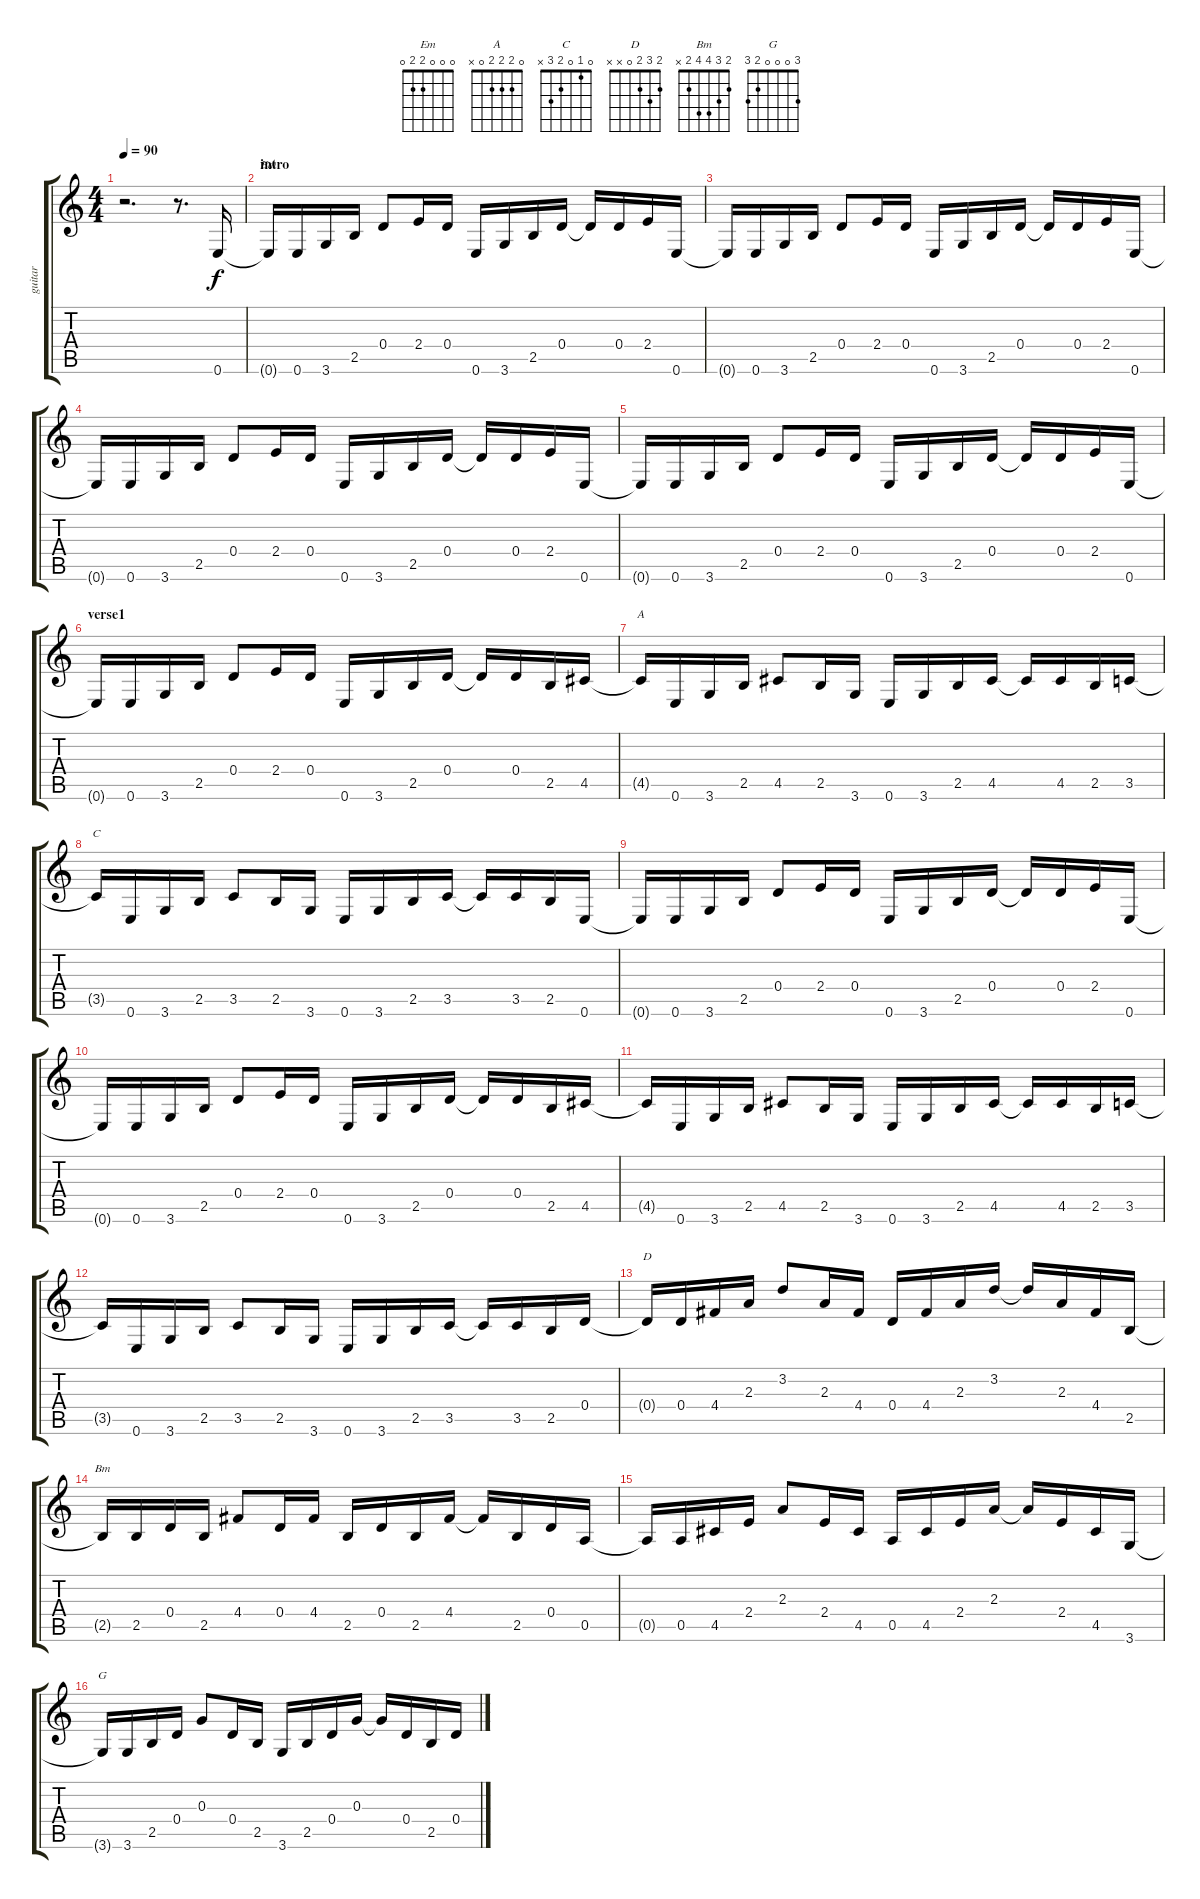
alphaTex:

\track ("guitar" "guitar") {instrument overdrivenguitar}
\staff {score tabs}
\tuning (E4 B3 G3 D3 A2 E2) {hide}
\chord ("Em" 0 0 0 2 2 0)
\chord ("A" 0 2 2 2 0 x)
\chord ("C" 0 1 0 2 3 x)
\chord ("D" 2 3 2 0 x x)
\chord ("Bm" 2 3 4 4 2 x)
\chord ("G" 3 0 0 0 2 3)
\ts (4 4)
\tempo 90
\clef g2
\ks c
r.2{d dy f instrument overdrivenguitar} r.8{d} 0.6.16 |
\section ("" "intro")
0.6{t}.16{ch "Em"} 0.6.16 3.6.16 2.5.16 0.4.8 2.4.16 0.4.16 0.6.16 3.6.16 2.5.16 0.4.16 0.4{t}.16 0.4.16 2.4.16 0.6.16 |
0.6{t}.16 0.6.16 3.6.16 2.5.16 0.4.8 2.4.16 0.4.16 0.6.16 3.6.16 2.5.16 0.4.16 0.4{t}.16 0.4.16 2.4.16 0.6.16 |
0.6{t}.16 0.6.16 3.6.16 2.5.16 0.4.8 2.4.16 0.4.16 0.6.16 3.6.16 2.5.16 0.4.16 0.4{t}.16 0.4.16 2.4.16 0.6.16 |
0.6{t}.16 0.6.16 3.6.16 2.5.16 0.4.8 2.4.16 0.4.16 0.6.16 3.6.16 2.5.16 0.4.16 0.4{t}.16 0.4.16 2.4.16 0.6.16 |
\section ("" "verse1")
0.6{t}.16 0.6.16 3.6.16 2.5.16 0.4.8 2.4.16 0.4.16 0.6.16 3.6.16 2.5.16 0.4.16 0.4{t}.16 0.4.16 2.5.16 4.5.16 |
\section ("" "")
4.5{t}.16{ch "A"} 0.6.16 3.6.16 2.5.16 4.5.8 2.5.16 3.6.16 0.6.16 3.6.16 2.5.16 4.5.16 4.5{t}.16 4.5.16 2.5.16 3.5.16 |
3.5{t}.16{ch "C"} 0.6.16 3.6.16 2.5.16 3.5.8 2.5.16 3.6.16 0.6.16 3.6.16 2.5.16 3.5.16 3.5{t}.16 3.5.16 2.5.16 0.6.16 |
0.6{t}.16 0.6.16 3.6.16 2.5.16 0.4.8 2.4.16 0.4.16 0.6.16 3.6.16 2.5.16 0.4.16 0.4{t}.16 0.4.16 2.4.16 0.6.16 |
0.6{t}.16 0.6.16 3.6.16 2.5.16 0.4.8 2.4.16 0.4.16 0.6.16 3.6.16 2.5.16 0.4.16 0.4{t}.16 0.4.16 2.5.16 4.5.16 |
4.5{t}.16 0.6.16 3.6.16 2.5.16 4.5.8 2.5.16 3.6.16 0.6.16 3.6.16 2.5.16 4.5.16 4.5{t}.16 4.5.16 2.5.16 3.5.16 |
3.5{t}.16 0.6.16 3.6.16 2.5.16 3.5.8 2.5.16 3.6.16 0.6.16 3.6.16 2.5.16 3.5.16 3.5{t}.16 3.5.16 2.5.16 0.4.16 |
0.4{t}.16{ch "D"} 0.4.16 4.4.16 2.3.16 3.2.8 2.3.16 4.4.16 0.4.16 4.4.16 2.3.16 3.2.16 3.2{t}.16 2.3.16 4.4.16 2.5.16 |
2.5{t}.16{ch "Bm"} 2.5.16 0.4.16 2.5.16 4.4.8 0.4.16 4.4.16 2.5.16 0.4.16 2.5.16 4.4.16 4.4{t}.16 2.5.16 0.4.16 0.5.16 |
0.5{t}.16 0.5.16 4.5.16 2.4.16 2.3.8 2.4.16 4.5.16 0.5.16 4.5.16 2.4.16 2.3.16 2.3{t}.16 2.4.16 4.5.16 3.6.16 |
3.6{t}.16{ch "G"} 3.6.16 2.5.16 0.4.16 0.3.8 0.4.16 2.5.16 3.6.16 2.5.16 0.4.16 0.3.16 0.3{t}.16 0.4.16 2.5.16 0.4.16
